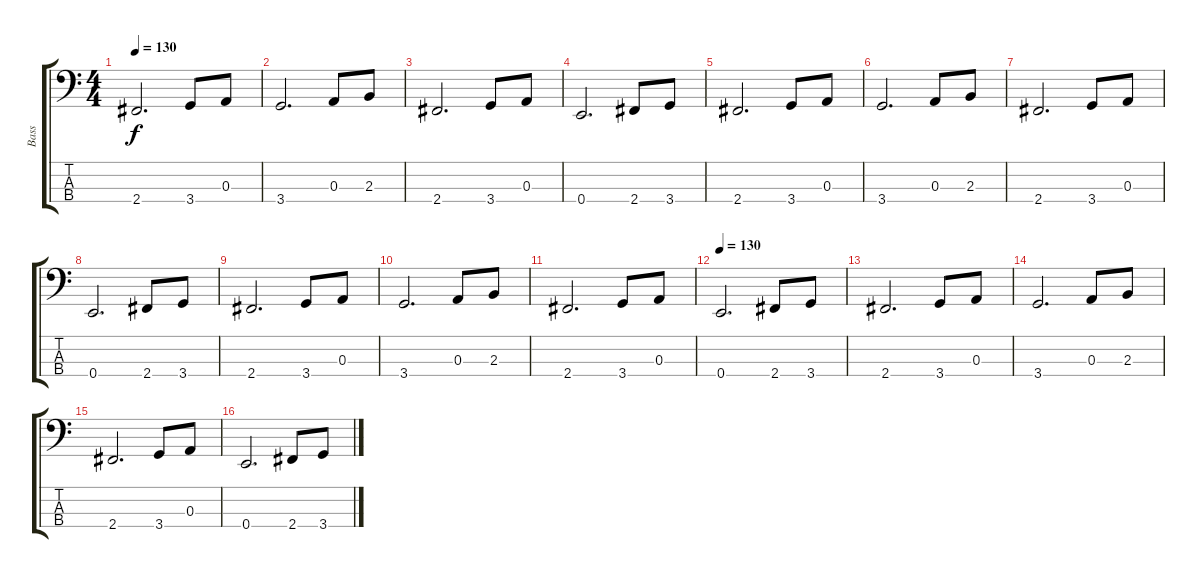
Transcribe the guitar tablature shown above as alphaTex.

\track ("Bass" "Bass") {instrument electricbassfinger}
\staff {score tabs}
\tuning (G2 D2 A1 E1) {hide}
\ts (4 4)
\tempo 130
\clef f4
\ks c
2.4.2{d dy f} 3.4.8 0.3.8 |
3.4.2{d} 0.3.8 2.3.8 |
2.4.2{d} 3.4.8 0.3.8 |
0.4.2{d} 2.4.8 3.4.8 |
2.4.2{d} 3.4.8 0.3.8 |
3.4.2{d} 0.3.8 2.3.8 |
2.4.2{d} 3.4.8 0.3.8 |
0.4.2{d} 2.4.8 3.4.8 |
2.4.2{d} 3.4.8 0.3.8 |
3.4.2{d} 0.3.8 2.3.8 |
2.4.2{d} 3.4.8 0.3.8 |
\tempo 130
0.4.2{d} 2.4.8 3.4.8 |
2.4.2{d} 3.4.8 0.3.8 |
3.4.2{d} 0.3.8 2.3.8 |
2.4.2{d} 3.4.8 0.3.8 |
0.4.2{d} 2.4.8 3.4.8
